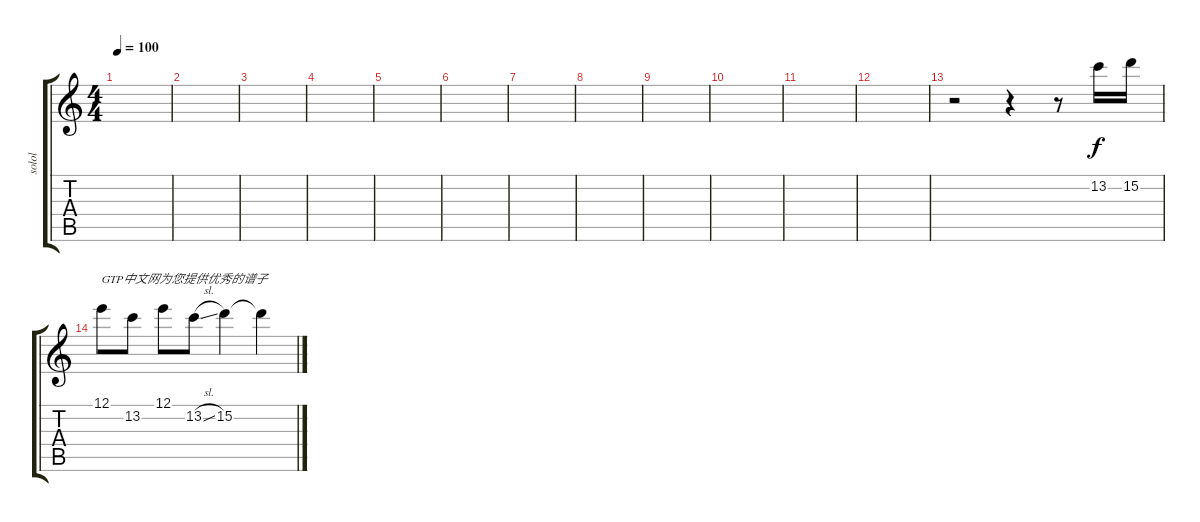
\track ("solol" "solol") {instrument distortionguitar}
\staff {score tabs}
\tuning (E4 B3 G3 D3 A2 E2) {hide}
\ts (4 4)
\tempo 100
\clef g2
\ks c
|
|
|
|
|
|
|
|
|
|
|
|
r.2 r.4 r.8 13.2.16 15.2.16 |
12.1.8{txt "GTP中文网为您提供优秀的谱子"} 13.2.8 12.1.8 13.2{sl}.8 15.2.4 15.2{t}.4
